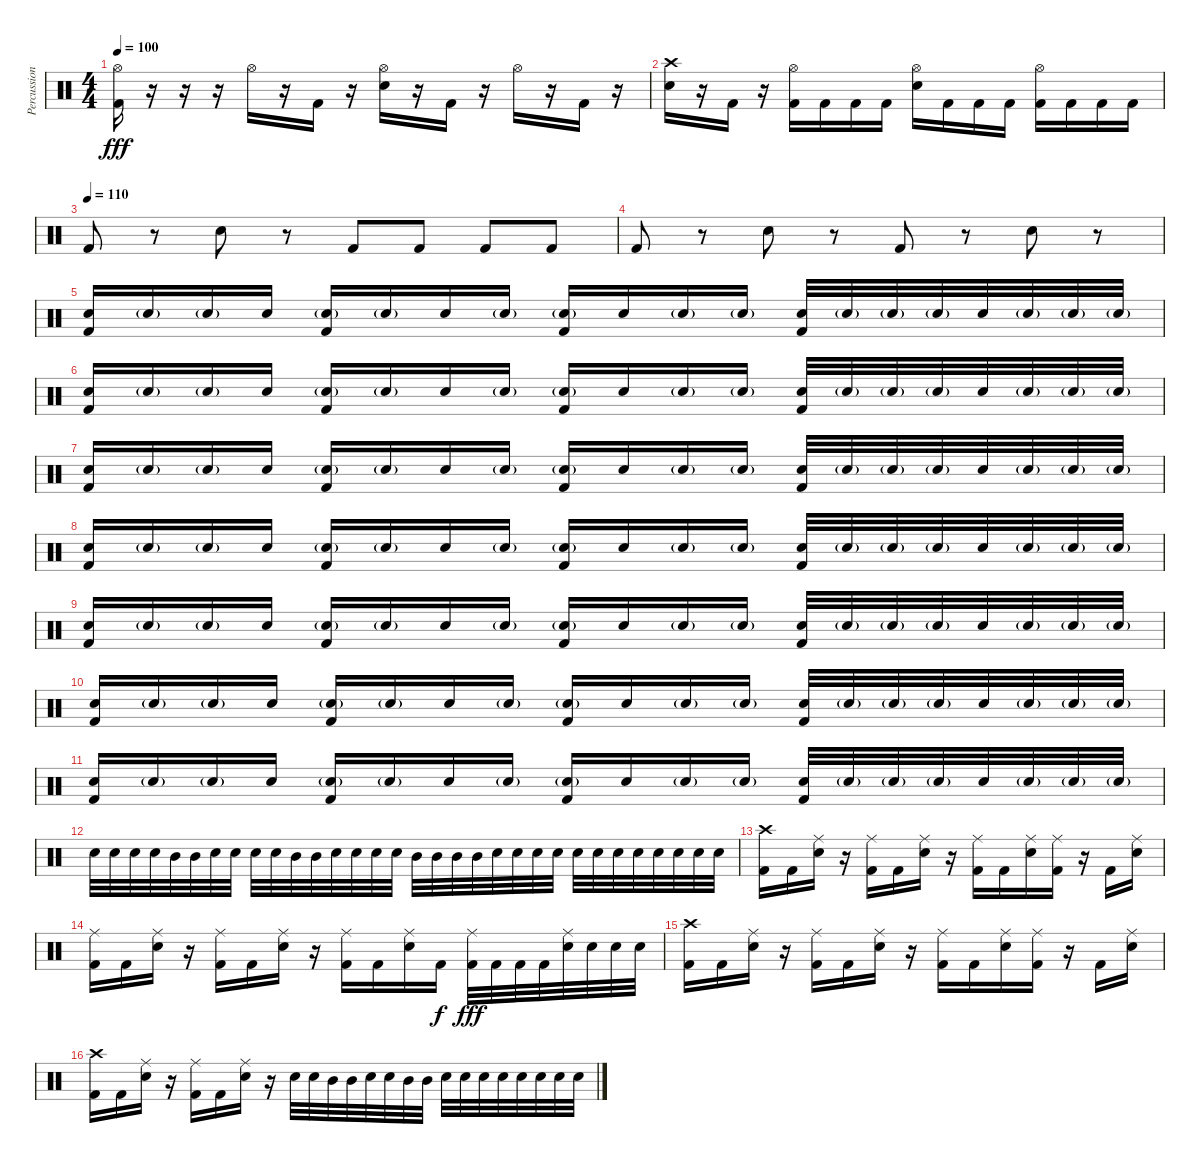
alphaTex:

\track ("Percussion" "Percussion") {instrument percussion}
\staff {score}
\articulation defaults
\ts (4 4)
\tempo 100
\clef neutral
\ks c
("Hi-Hat (open)" "Kick (hit) 2").16{dy fff} r.16 r.16 r.16 "Hi-Hat (open)".16 r.16 "Kick (hit) 2".16 r.16 ("Hi-Hat (open)" "Electric Snare (hit)").16 r.16 "Kick (hit) 2".16 r.16 "Hi-Hat (open)".16 r.16 "Kick (hit) 2".16 r.16 |
("Crash high (hit)" "Electric Snare (hit)").16 r.16 "Kick (hit) 2".16 r.16 ("Hi-Hat (open)" "Kick (hit) 2").16 "Kick (hit) 2".16 "Kick (hit) 2".16 "Kick (hit) 2".16 ("Hi-Hat (open)" "Electric Snare (hit)").16 "Kick (hit) 2".16 "Kick (hit) 2".16 "Kick (hit) 2".16 ("Hi-Hat (open)" "Kick (hit) 2").16 "Kick (hit) 2".16 "Kick (hit) 2".16 "Kick (hit) 2".16 |
\tempo (110)
"Kick (hit) 2".8 r.8 "Electric Snare (hit)".8 r.8 "Kick (hit) 2".8 "Kick (hit) 2".8 "Kick (hit) 2".8 "Kick (hit) 2".8 |
"Kick (hit) 2".8 r.8 "Electric Snare (hit)".8 r.8 "Kick (hit) 2".8 r.8 "Electric Snare (hit)".8 r.8 |
("Kick (hit) 2" "Electric Snare (hit)").16 "Electric Snare (hit)"{g}.16 "Electric Snare (hit)"{g}.16 "Electric Snare (hit)".16 ("Kick (hit) 2" "Electric Snare (hit)"{g}).16 "Electric Snare (hit)"{g}.16 "Electric Snare (hit)".16 "Electric Snare (hit)"{g}.16 ("Kick (hit) 2" "Electric Snare (hit)"{g}).16 "Electric Snare (hit)".16 "Electric Snare (hit)"{g}.16 "Electric Snare (hit)"{g}.16 ("Kick (hit) 2" "Electric Snare (hit)").32 "Electric Snare (hit)"{g}.32 "Electric Snare (hit)"{g}.32 "Electric Snare (hit)"{g}.32 "Electric Snare (hit)".32 "Electric Snare (hit)"{g}.32 "Electric Snare (hit)"{g}.32 "Electric Snare (hit)"{g}.32 |
("Kick (hit) 2" "Electric Snare (hit)").16 "Electric Snare (hit)"{g}.16 "Electric Snare (hit)"{g}.16 "Electric Snare (hit)".16 ("Kick (hit) 2" "Electric Snare (hit)"{g}).16 "Electric Snare (hit)"{g}.16 "Electric Snare (hit)".16 "Electric Snare (hit)"{g}.16 ("Kick (hit) 2" "Electric Snare (hit)"{g}).16 "Electric Snare (hit)".16 "Electric Snare (hit)"{g}.16 "Electric Snare (hit)"{g}.16 ("Kick (hit) 2" "Electric Snare (hit)").32 "Electric Snare (hit)"{g}.32 "Electric Snare (hit)"{g}.32 "Electric Snare (hit)"{g}.32 "Electric Snare (hit)".32 "Electric Snare (hit)"{g}.32 "Electric Snare (hit)"{g}.32 "Electric Snare (hit)"{g}.32 |
("Kick (hit) 2" "Electric Snare (hit)").16 "Electric Snare (hit)"{g}.16 "Electric Snare (hit)"{g}.16 "Electric Snare (hit)".16 ("Kick (hit) 2" "Electric Snare (hit)"{g}).16 "Electric Snare (hit)"{g}.16 "Electric Snare (hit)".16 "Electric Snare (hit)"{g}.16 ("Kick (hit) 2" "Electric Snare (hit)"{g}).16 "Electric Snare (hit)".16 "Electric Snare (hit)"{g}.16 "Electric Snare (hit)"{g}.16 ("Kick (hit) 2" "Electric Snare (hit)").32 "Electric Snare (hit)"{g}.32 "Electric Snare (hit)"{g}.32 "Electric Snare (hit)"{g}.32 "Electric Snare (hit)".32 "Electric Snare (hit)"{g}.32 "Electric Snare (hit)"{g}.32 "Electric Snare (hit)"{g}.32 |
("Kick (hit) 2" "Electric Snare (hit)").16 "Electric Snare (hit)"{g}.16 "Electric Snare (hit)"{g}.16 "Electric Snare (hit)".16 ("Kick (hit) 2" "Electric Snare (hit)"{g}).16 "Electric Snare (hit)"{g}.16 "Electric Snare (hit)".16 "Electric Snare (hit)"{g}.16 ("Kick (hit) 2" "Electric Snare (hit)"{g}).16 "Electric Snare (hit)".16 "Electric Snare (hit)"{g}.16 "Electric Snare (hit)"{g}.16 ("Kick (hit) 2" "Electric Snare (hit)").32 "Electric Snare (hit)"{g}.32 "Electric Snare (hit)"{g}.32 "Electric Snare (hit)"{g}.32 "Electric Snare (hit)".32 "Electric Snare (hit)"{g}.32 "Electric Snare (hit)"{g}.32 "Electric Snare (hit)"{g}.32 |
("Kick (hit) 2" "Electric Snare (hit)").16 "Electric Snare (hit)"{g}.16 "Electric Snare (hit)"{g}.16 "Electric Snare (hit)".16 ("Kick (hit) 2" "Electric Snare (hit)"{g}).16 "Electric Snare (hit)"{g}.16 "Electric Snare (hit)".16 "Electric Snare (hit)"{g}.16 ("Kick (hit) 2" "Electric Snare (hit)"{g}).16 "Electric Snare (hit)".16 "Electric Snare (hit)"{g}.16 "Electric Snare (hit)"{g}.16 ("Kick (hit) 2" "Electric Snare (hit)").32 "Electric Snare (hit)"{g}.32 "Electric Snare (hit)"{g}.32 "Electric Snare (hit)"{g}.32 "Electric Snare (hit)".32 "Electric Snare (hit)"{g}.32 "Electric Snare (hit)"{g}.32 "Electric Snare (hit)"{g}.32 |
("Kick (hit) 2" "Electric Snare (hit)").16 "Electric Snare (hit)"{g}.16 "Electric Snare (hit)"{g}.16 "Electric Snare (hit)".16 ("Kick (hit) 2" "Electric Snare (hit)"{g}).16 "Electric Snare (hit)"{g}.16 "Electric Snare (hit)".16 "Electric Snare (hit)"{g}.16 ("Kick (hit) 2" "Electric Snare (hit)"{g}).16 "Electric Snare (hit)".16 "Electric Snare (hit)"{g}.16 "Electric Snare (hit)"{g}.16 ("Kick (hit) 2" "Electric Snare (hit)").32 "Electric Snare (hit)"{g}.32 "Electric Snare (hit)"{g}.32 "Electric Snare (hit)"{g}.32 "Electric Snare (hit)".32 "Electric Snare (hit)"{g}.32 "Electric Snare (hit)"{g}.32 "Electric Snare (hit)"{g}.32 |
("Kick (hit) 2" "Electric Snare (hit)").16 "Electric Snare (hit)"{g}.16 "Electric Snare (hit)"{g}.16 "Electric Snare (hit)".16 ("Kick (hit) 2" "Electric Snare (hit)"{g}).16 "Electric Snare (hit)"{g}.16 "Electric Snare (hit)".16 "Electric Snare (hit)"{g}.16 ("Kick (hit) 2" "Electric Snare (hit)"{g}).16 "Electric Snare (hit)".16 "Electric Snare (hit)"{g}.16 "Electric Snare (hit)"{g}.16 ("Kick (hit) 2" "Electric Snare (hit)").32 "Electric Snare (hit)"{g}.32 "Electric Snare (hit)"{g}.32 "Electric Snare (hit)"{g}.32 "Electric Snare (hit)".32 "Electric Snare (hit)"{g}.32 "Electric Snare (hit)"{g}.32 "Electric Snare (hit)"{g}.32 |
"Electric Snare (hit)".32 "Electric Snare (hit)".32 "Electric Snare (hit)".32 "Electric Snare (hit)".32 "Mid Tom (hit)".32 "Mid Tom (hit)".32 "Electric Snare (hit)".32 "Electric Snare (hit)".32 "Electric Snare (hit)".32 "Electric Snare (hit)".32 "Mid Tom (hit)".32 "Mid Tom (hit)".32 "Electric Snare (hit)".32 "Electric Snare (hit)".32 "Electric Snare (hit)".32 "Electric Snare (hit)".32 "Mid Tom (hit)".32 "Mid Tom (hit)".32 "Mid Tom (hit)".32 "Mid Tom (hit)".32 "Electric Snare (hit)".32 "Electric Snare (hit)".32 "Electric Snare (hit)".32 "Electric Snare (hit)".32 "Electric Snare (hit)".32 "Electric Snare (hit)".32 "Electric Snare (hit)".32 "Electric Snare (hit)".32 "Electric Snare (hit)".32 "Electric Snare (hit)".32 "Electric Snare (hit)".32 "Electric Snare (hit)".32 |
("Crash high (hit)" "Kick (hit) 2").16 "Kick (hit) 2".16 ("Ride (middle)" "Electric Snare (hit)").16 r.16 ("Ride (middle)" "Kick (hit) 2").16 "Kick (hit) 2".16 ("Ride (middle)" "Electric Snare (hit)").16 r.16 ("Ride (middle)" "Kick (hit) 2").16 "Kick (hit) 2".16 ("Ride (middle)" "Electric Snare (hit)").16 ("Ride (middle)" "Kick (hit) 2").16 r.16 "Kick (hit) 2".16 ("Ride (middle)" "Electric Snare (hit)").16 |
("Ride (middle)" "Kick (hit) 2").16 "Kick (hit) 2".16 ("Ride (middle)" "Electric Snare (hit)").16 r.16 ("Ride (middle)" "Kick (hit) 2").16 "Kick (hit) 2".16 ("Ride (middle)" "Electric Snare (hit)").16 r.16 ("Ride (middle)" "Kick (hit) 2").16 "Kick (hit) 2".16 ("Ride (middle)" "Electric Snare (hit)").16 "Kick (hit) 2".16{dy f} ("Ride (middle)" "Kick (hit) 2").32{dy fff} "Kick (hit) 2".32 "Kick (hit) 2".32 "Kick (hit) 2".32 ("Ride (middle)" "Electric Snare (hit)").32 "Electric Snare (hit)".32 "Electric Snare (hit)".32 "Electric Snare (hit)".32 |
("Crash high (hit)" "Kick (hit) 2").16 "Kick (hit) 2".16 ("Ride (middle)" "Electric Snare (hit)").16 r.16 ("Ride (middle)" "Kick (hit) 2").16 "Kick (hit) 2".16 ("Ride (middle)" "Electric Snare (hit)").16 r.16 ("Ride (middle)" "Kick (hit) 2").16 "Kick (hit) 2".16 ("Ride (middle)" "Electric Snare (hit)").16 ("Ride (middle)" "Kick (hit) 2").16 r.16 "Kick (hit) 2".16 ("Ride (middle)" "Electric Snare (hit)").16 |
("Crash high (hit)" "Kick (hit) 2").16 "Kick (hit) 2".16 ("Ride (middle)" "Electric Snare (hit)").16 r.16 ("Ride (middle)" "Kick (hit) 2").16 "Kick (hit) 2".16 ("Ride (middle)" "Electric Snare (hit)").16 r.16 "Electric Snare (hit)".32 "Electric Snare (hit)".32 "Mid Tom (hit)".32 "Mid Tom (hit)".32 "Electric Snare (hit)".32 "Electric Snare (hit)".32 "Mid Tom (hit)".32 "Mid Tom (hit)".32 "Electric Snare (hit)".32 "Electric Snare (hit)".32 "Electric Snare (hit)".32 "Electric Snare (hit)".32 "Electric Snare (hit)".32 "Electric Snare (hit)".32 "Electric Snare (hit)".32 "Electric Snare (hit)".32
